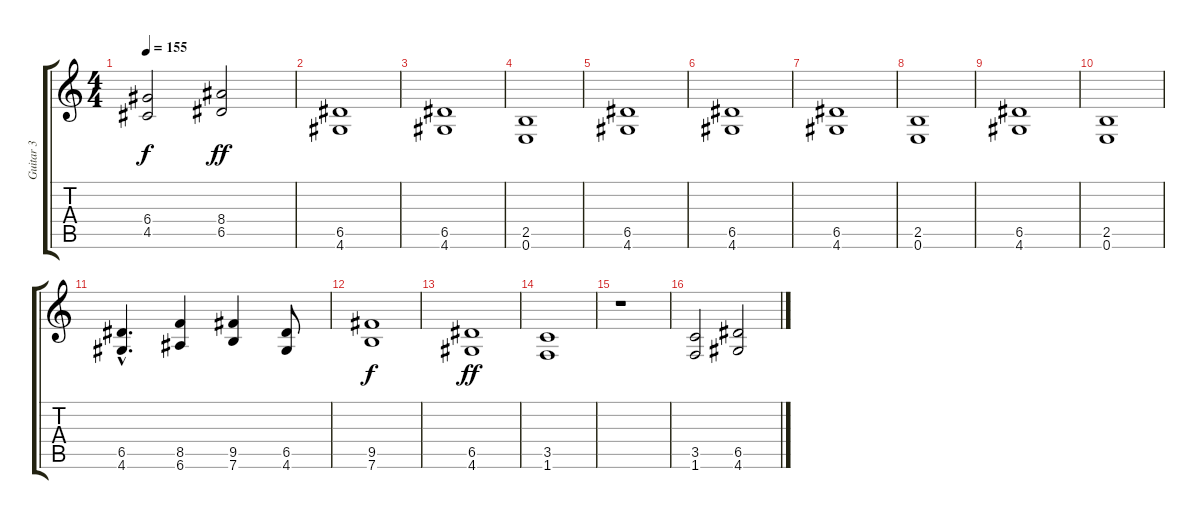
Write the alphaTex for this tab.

\track ("Guitar 3" "Guitar 3") {instrument distortionguitar}
\staff {score tabs}
\tuning (E4 B3 G3 D3 A2 E2) {hide}
\ts (4 4)
\tempo 155
\clef g2
\ks c
(6.4{t} 4.5{t}).2{dy f} (8.4 6.5).2{dy ff} |
(6.5 4.6).1 |
(6.5 4.6).1 |
(2.5 0.6).1 |
(6.5 4.6).1 |
(6.5 4.6).1 |
(6.5 4.6).1 |
(2.5 0.6).1 |
(6.5 4.6).1 |
(2.5 0.6).1 |
(6.5{hac} 4.6{hac}).4{d} (8.5 6.6).4 (9.5 7.6).4 (6.5 4.6).8 |
(9.5 7.6).1{dy f} |
(6.5 4.6).1{dy ff} |
(3.5 1.6).1 |
r.1 |
(3.5 1.6).2 (6.5 4.6).2
